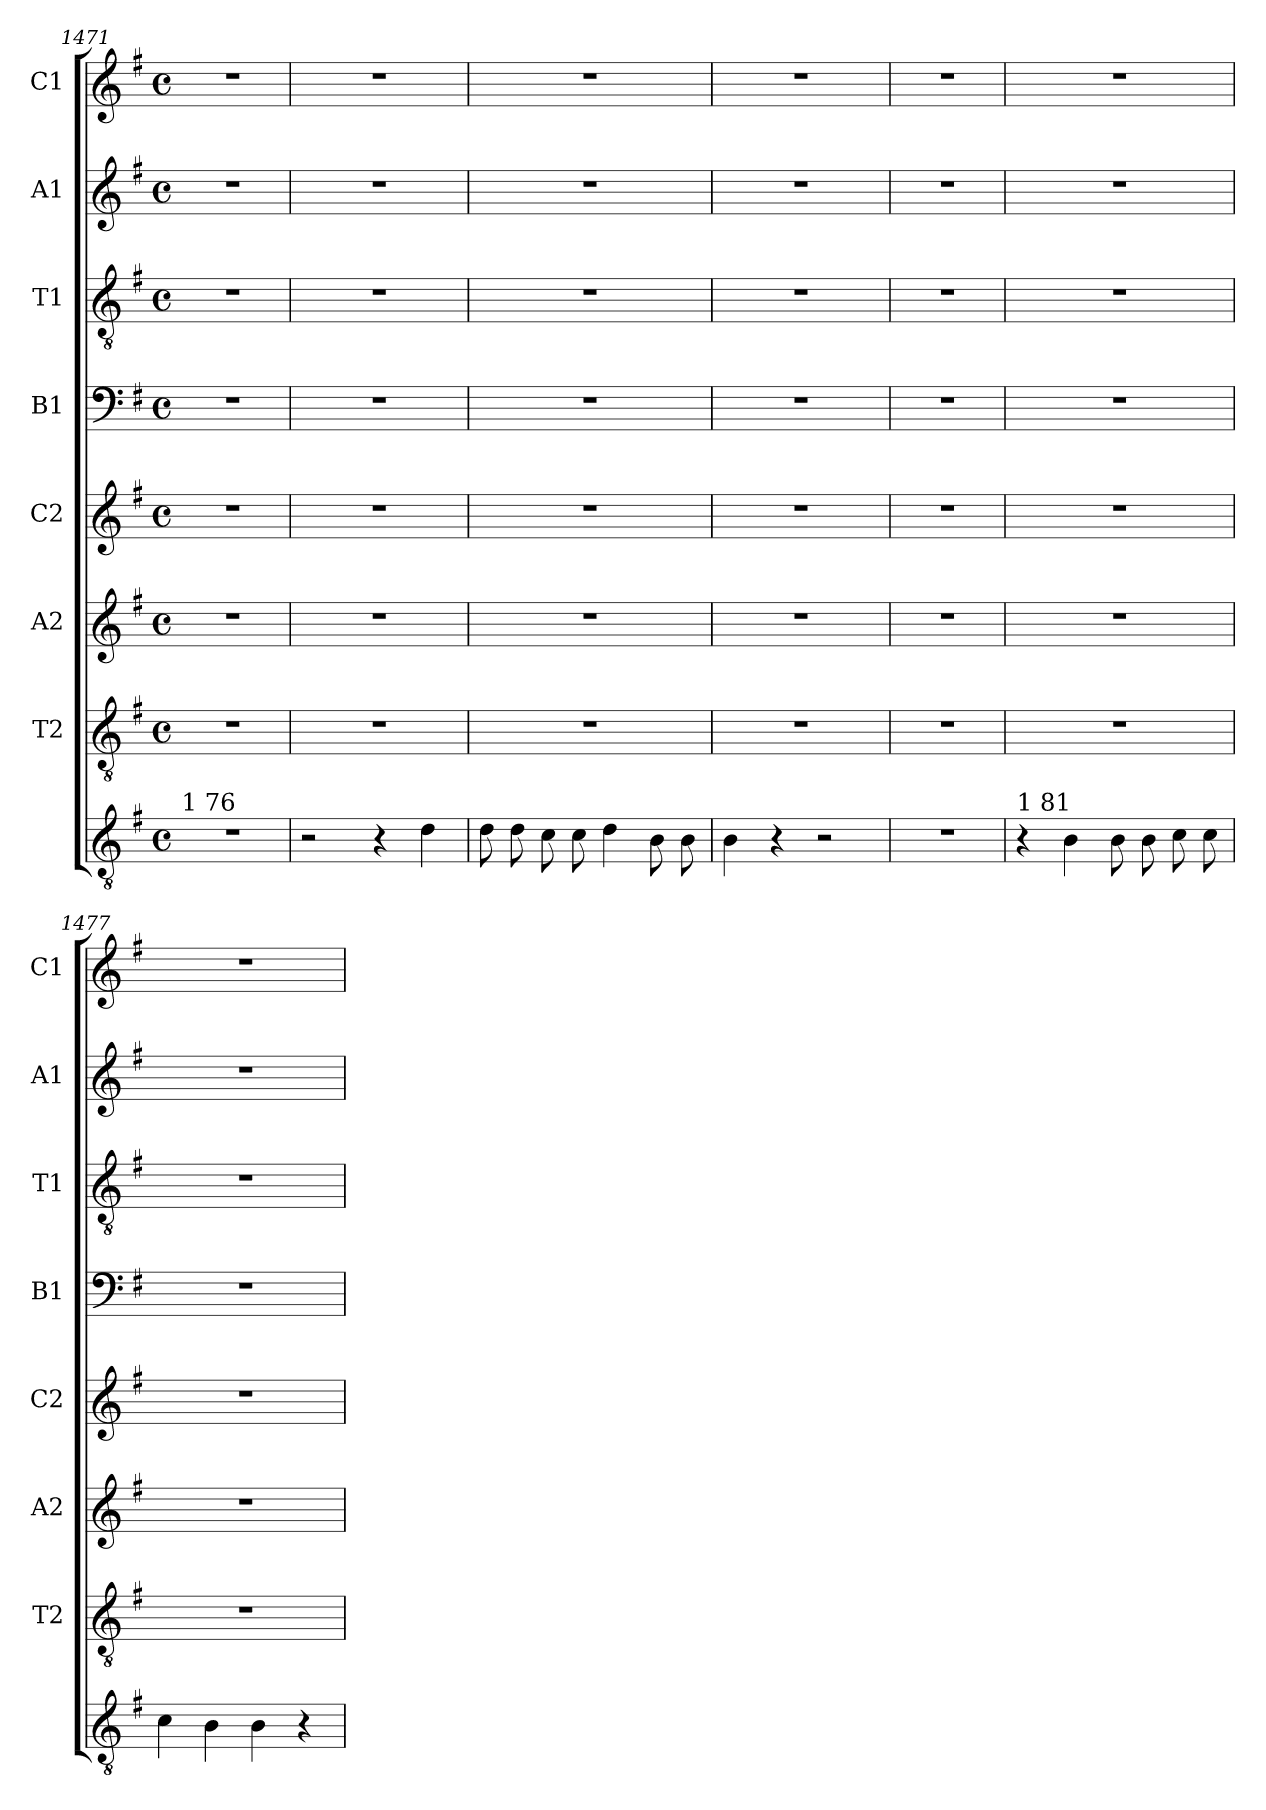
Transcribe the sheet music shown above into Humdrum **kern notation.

**kern	**kern	**kern	**kern	**kern	**kern	**kern	**kern
*part8	*part7	*part6	*part5	*part4	*part3	*part2	*part1
*staff8	*staff7	*staff6	*staff5	*staff4	*staff3	*staff2	*staff1
*	*I"T2	*I"A2	*I"C2	*I"B1	*I"T1	*I"A1	*I"C1
*	*I'T2	*I'A2	*I'C2	*I'B1	*I'T1	*I'A1	*I'C1
!!LO:LB:g=z
*clefGv2	*clefGv2	*clefG2	*clefG2	*clefF4	*clefGv2	*clefG2	*clefG2
*k[f#]	*k[f#]	*k[f#]	*k[f#]	*k[f#]	*k[f#]	*k[f#]	*k[f#]
*G:	*G:	*G:	*G:	*G:	*G:	*G:	*G:
*M4/4	*M4/4	*M4/4	*M4/4	*M4/4	*M4/4	*M4/4	*M4/4
*met(c)	*met(c)	*met(c)	*met(c)	*met(c)	*met(c)	*met(c)	*met(c)
=1471	=1471	=1471	=1471	=1471	=1471	=1471	=1471
!LO:TX:a:t=1 76	!	!	!	!	!	!	!
1r	1r	1r	1r	1r	1r	1r	1r
=1472	=1472	=1472	=1472	=1472	=1472	=1472	=1472
2r	1r	1r	1r	1r	1r	1r	1r
4r	.	.	.	.	.	.	.
4d\	.	.	.	.	.	.	.
=1473	=1473	=1473	=1473	=1473	=1473	=1473	=1473
8d\	1r	1r	1r	1r	1r	1r	1r
8d\	.	.	.	.	.	.	.
8c\	.	.	.	.	.	.	.
8c\	.	.	.	.	.	.	.
4d\	.	.	.	.	.	.	.
8B\	.	.	.	.	.	.	.
8B\	.	.	.	.	.	.	.
=1474	=1474	=1474	=1474	=1474	=1474	=1474	=1474
4B\	1r	1r	1r	1r	1r	1r	1r
4r	.	.	.	.	.	.	.
2r	.	.	.	.	.	.	.
=1475	=1475	=1475	=1475	=1475	=1475	=1475	=1475
1r	1r	1r	1r	1r	1r	1r	1r
!!LO:LB:g=z
=1476	=1476	=1476	=1476	=1476	=1476	=1476	=1476
!LO:TX:a:t=1 81	!	!	!	!	!	!	!
4r	1r	1r	1r	1r	1r	1r	1r
4B\	.	.	.	.	.	.	.
8B\	.	.	.	.	.	.	.
8B\	.	.	.	.	.	.	.
8c\	.	.	.	.	.	.	.
8c\	.	.	.	.	.	.	.
=1477	=1477	=1477	=1477	=1477	=1477	=1477	=1477
4c\	1r	1r	1r	1r	1r	1r	1r
4B\	.	.	.	.	.	.	.
4B\	.	.	.	.	.	.	.
4r	.	.	.	.	.	.	.
=	=	=	=	=	=	=	=
*-	*-	*-	*-	*-	*-	*-	*-
